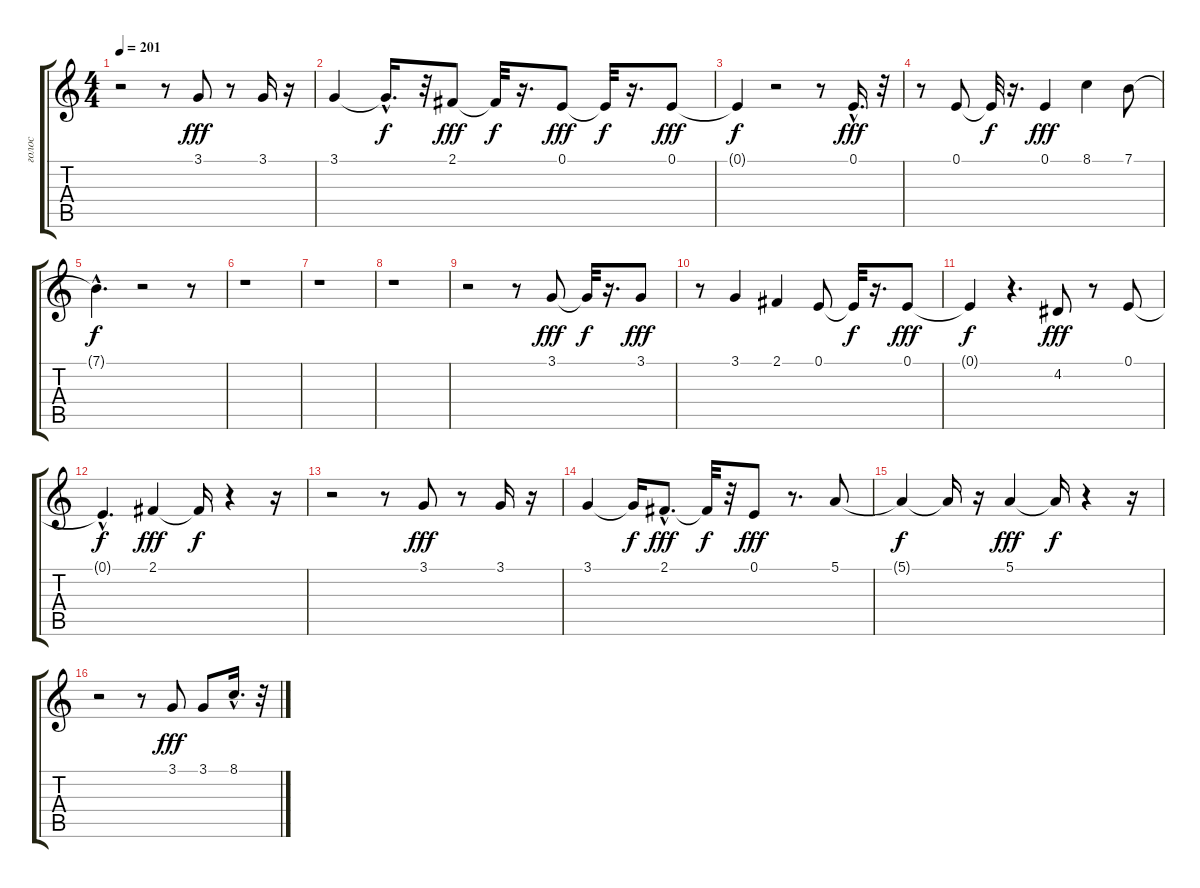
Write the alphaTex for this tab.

\track ("голос" "голос") {instrument oboe}
\staff {score tabs}
\tuning (E4 B3 G3 D3 A2 E2) {hide}
\ts (4 4)
\tempo 201
\clef g2
\ks c
r.2{dy fff} r.8 3.1.8 r.8 3.1.16 r.16 |
3.1.4 3.1{hac t}.16{d dy f} r.32 2.1.8{dy fff} 2.1{t}.32{dy f} r.16{d} 0.1.8{dy fff} 0.1{t}.32{dy f} r.16{d} 0.1.8{dy fff} |
0.1{t}.4{dy f} r.2 r.8 0.1{hac}.16{d dy fff} r.32 |
r.8 0.1.8 0.1{t}.32{dy f} r.16{d} 0.1.4{dy fff} 8.1.4 7.1.8 |
7.1{hac t}.4{d dy f} r.2 r.8 |
r.1 |
r.1 |
r.1 |
r.2 r.8 3.1.8{dy fff} 3.1{t}.32{dy f} r.16{d} 3.1.8{dy fff} |
r.8 3.1.4 2.1.4 0.1.8 0.1{t}.32{dy f} r.16{d} 0.1.8{dy fff} |
0.1{t}.4{dy f} r.4{d} 4.2.8{dy fff} r.8 0.1.8 |
0.1{hac t}.4{d dy f} 2.1.4{dy fff} 2.1{t}.16{dy f} r.4 r.16 |
r.2 r.8 3.1.8{dy fff} r.8 3.1.16 r.16 |
3.1.4 3.1{t}.16{dy f} 2.1{hac}.8{d dy fff} 2.1{t}.32{dy f} r.32 0.1.8{dy fff} r.8{d} 5.1.8 |
5.1{t}.4{dy f} 5.1{t}.16 r.16 5.1.4{dy fff} 5.1{t}.16{dy f} r.4 r.16 |
r.2 r.8 3.1.8{dy fff} 3.1.8 8.1{hac}.16{d} r.32
